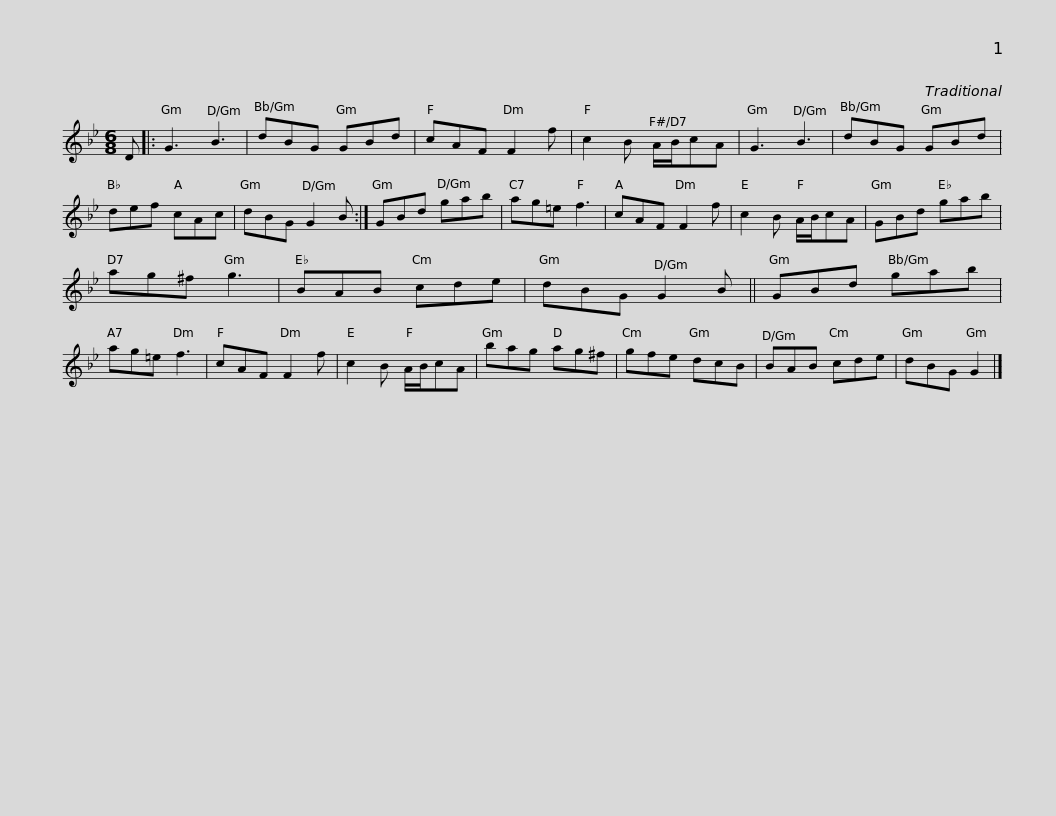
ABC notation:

X:1
L:1/8
M:6/8
I:linebreak $
K:Gmin
V:1 treble
V:1
 D |: G3 B3 | dBG GBd | cAF F2 f | c2 B A/B/cA | %5
 G3 B3 | dBG GBd | def cAc | dBG G2 B :|$ GBd gab | %10
 ag=e f3 | cAF F2 f | c2 B A/B/cA | GBd gab | ag^f g3 | %15
 BAB cde |$ dBG G2 B || GBd gab | ag=e f3 | cAF F2 f | %20
 c2 B A/B/cA | bag ag^f | gfe dcB |$ BAB cde | dBG G2 |] %25
